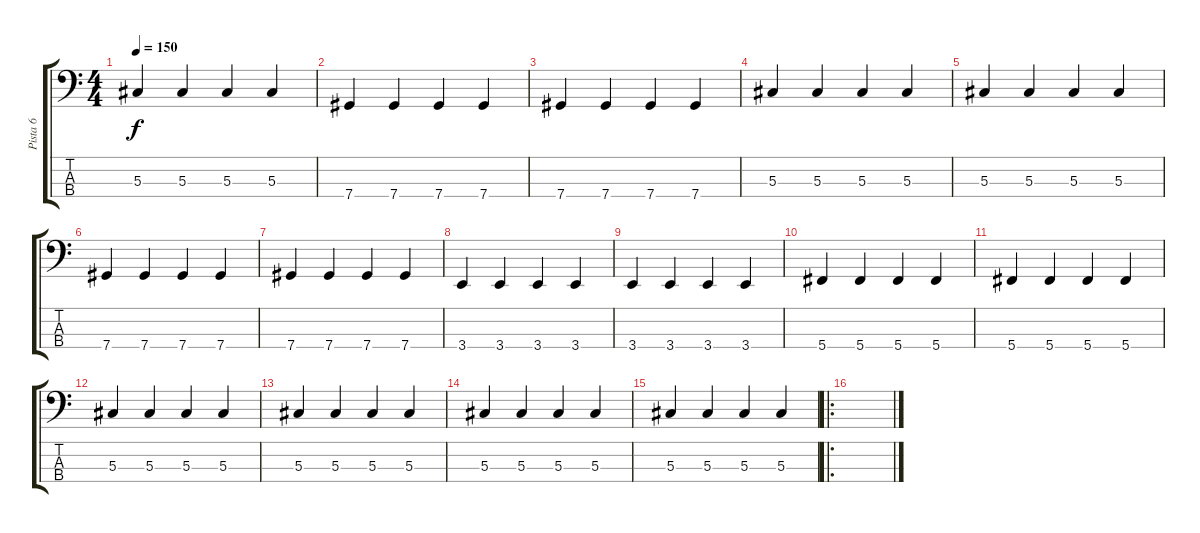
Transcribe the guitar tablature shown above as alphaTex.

\track ("Pista 6" "Pista 6") {instrument electricbassfinger}
\staff {score tabs}
\tuning (Gb2 Db2 Ab1 Db1) {hide}
\ts (4 4)
\tempo 150
\clef f4
\ks c
5.3.4{dy f} 5.3.4 5.3.4 5.3.4 |
7.4.4 7.4.4 7.4.4 7.4.4 |
7.4.4 7.4.4 7.4.4 7.4.4 |
5.3.4 5.3.4 5.3.4 5.3.4 |
5.3.4 5.3.4 5.3.4 5.3.4 |
7.4.4 7.4.4 7.4.4 7.4.4 |
7.4.4 7.4.4 7.4.4 7.4.4 |
3.4.4 3.4.4 3.4.4 3.4.4 |
3.4.4 3.4.4 3.4.4 3.4.4 |
5.4.4 5.4.4 5.4.4 5.4.4 |
5.4.4 5.4.4 5.4.4 5.4.4 |
5.3.4 5.3.4 5.3.4 5.3.4 |
5.3.4 5.3.4 5.3.4 5.3.4 |
5.3.4 5.3.4 5.3.4 5.3.4 |
5.3.4 5.3.4 5.3.4 5.3.4 |
\ro
